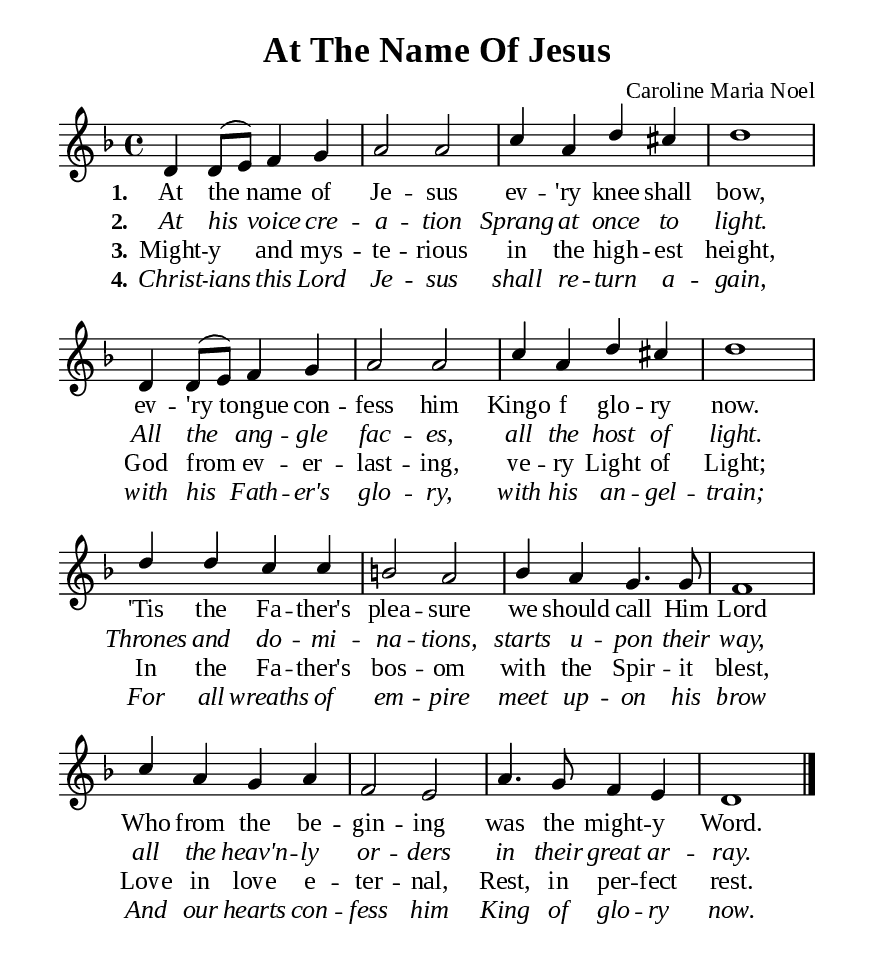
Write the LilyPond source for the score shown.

\version "2.18.2"

\header {
  title = "At The Name Of Jesus"
  composer = "Caroline Maria Noel"
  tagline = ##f
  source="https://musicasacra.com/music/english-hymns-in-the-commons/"
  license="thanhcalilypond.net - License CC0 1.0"
}

global= {
  \key d \minor
  \time 4/4
  \override Score.BarNumber.break-visibility = ##(#f #f #f)
}

\paper {
  #(set-paper-size "a5")
  top-margin = 10\mm
  bottom-margin = 10\mm
  left-margin = 10\mm
  right-margin = 10\mm
  indent = #0
  #(define fonts
	 (make-pango-font-tree "Liberation Serif"
	 		       "Liberation Serif"
			       "Liberation Serif"
			       (/ 20 20)))
  system-system-spacing = #'((basic-distance . 3) (padding . 3))
}

printItalic = \with {
  \override LyricText.font-shape = #'italic
}


% Verse music
musicVerseSoprano = \relative c' {
  %{	01	%} d4 d8 (e) f4 g |
  %{	02	%} a2 a |
  %{	03	%} c4 a d cis |
  %{	04	%} d1 |
  %{	05	%} d,4 d8 (e) f4 g |
  %{	06	%} a2 a |
  %{	07	%} c4 a d cis |
  %{	08	%} d1 |
  %{	09	%} d4 d c c |
  %{	10	%} b!2 a |
  %{	11	%} bes4 a g4. g8 |
  %{	12	%} f1 |
  %{	13	%} c'4 a g a |
  %{	14	%} f2 e |
  %{	15	%} a4. g8 f4 e |
  %{	16	%} d1 \bar "|."
}

% Verse lyrics
verseOne = \lyricmode {
  \set stanza = #"1."
  At the name of Je -- sus ev -- 'ry knee shall bow,
  ev -- 'ry tongue con -- fess him Kingo f glo -- ry now.
  'Tis the Fa -- ther's plea -- sure we should call Him Lord
  Who from the be -- gin -- ing was the might -- y Word.
}

verseTwo = \lyricmode {
  \set stanza = #"2."
  At his voice cre -- a -- tion Sprang at once to light.
  All the ang -- gle fac -- es, all the host of light.
  Thrones and do -- mi -- na -- tions, starts u -- pon their way,
  all the heav'n -- ly or -- ders in their great ar -- ray.
}

verseThree = \lyricmode {
  \set stanza = #"3."
  Might -- y and mys -- te -- rious in the high -- est height,
  God from ev -- er -- last -- ing, ve -- ry Light of Light;
  In the Fa -- ther's bos -- om with the Spir -- it blest,
  Love in love e -- ter -- nal, Rest, in per -- fect rest.
}

verseFour = \lyricmode {
  \set stanza = #"4."
  Christ -- ians this Lord Je -- sus shall re -- turn a -- gain,
  with his Fath -- er's glo -- ry, with his an -- gel -- train;
  For all wreaths of em -- pire meet up -- on his brow
  And our hearts con -- fess him King of glo -- ry now.
}

% Layout
\score {
    \new ChoirStaff <<
      \new Staff <<
        \clef "treble"
        \new Voice = "sopranos" { \global \stemUp \slurUp \musicVerseSoprano }
      >>
      \new Lyrics \lyricsto sopranos \verseOne
      \new Lyrics \printItalic \lyricsto sopranos \verseTwo
      \new Lyrics \lyricsto sopranos \verseThree
      \new Lyrics \printItalic \lyricsto sopranos \verseFour
    >>
}
